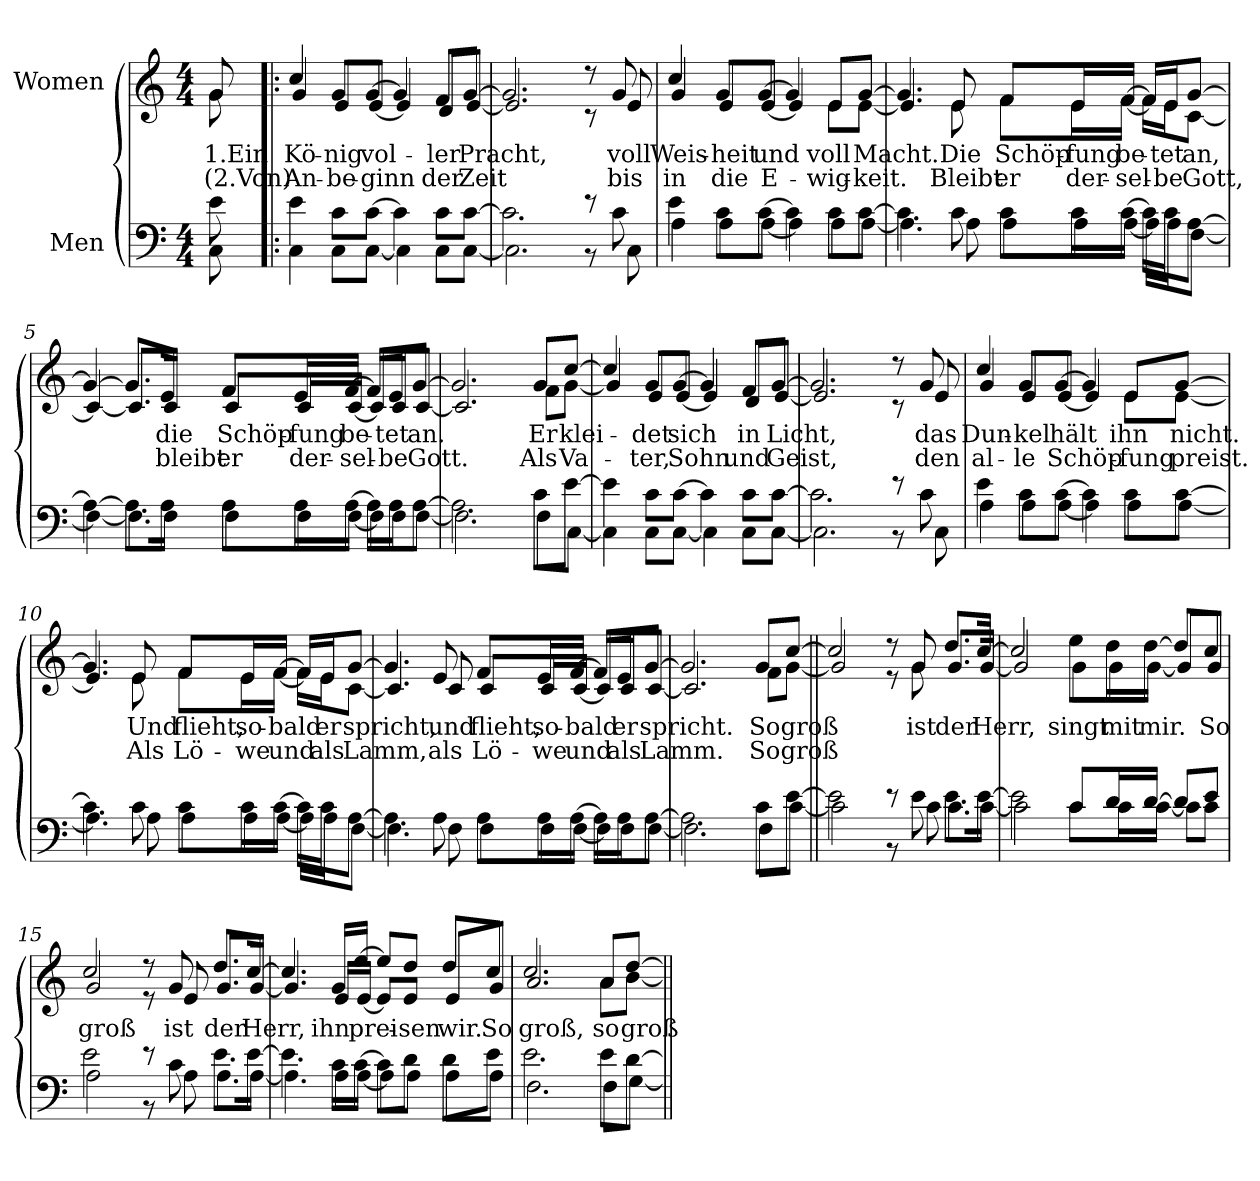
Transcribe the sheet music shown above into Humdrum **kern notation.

**kern	**kern	**text	**text
*part2	*part1	*part1	*part1
*staff2	*staff1	*staff1	*staff1
*I"Men	*I"Women	*	*
*clefF4	*clefG2	*	*
*k[]	*k[]	*	*
*C:	*C:	*	*
*M4/4	*M4/4	*	*
*MM76	*MM76	*	*
=	=	=	=
*^	*	*	*
!	!	!	!LO:LY:b	!LO:LY:b
*	*	*^	*	*
8e\	8C\	8g/	8g\	1.Ein	(2.Von)
=1!|:	=1!|:	=1!|:	=1!|:	=1!|:	=1!|:
!	!	!	!	!LO:LY:b	!LO:LY:b
4e\	4C\	4cc/	4g/	Kö-	An-
!	!	!	!	!LO:LY:b	!LO:LY:b
8c\L	8C\L	8g/L	8e/L	-nig	-be-
!	!	!	!	!LO:LY:b	!LO:LY:b
[>8c\J	[<8C\J	[>8g/J	[<8e/J	vol-	-ginn
4c\]	4C\]	4g/]	4e/]	.	.
!	!	!	!	!LO:LY:b	!LO:LY:b
8c\L	8C\L	8f/L	8d/L	-ler	der
!	!	!	!	!LO:LY:b	!LO:LY:b
[>8c\J	[<8C\J	[>8g/J	[<8e/J	Pracht,	Zeit
=2	=2	=2	=2	=2	=2
2.c\]	2.C\]	2.g/]	2.e/]	.	.
8r	8r	8r	8r	.	.
!	!	!	!	!LO:LY:b	!LO:LY:b
8c\	8C\	8g/	8e/	voll	bis
=3	=3	=3	=3	=3	=3
!	!	!	!	!LO:LY:b	!LO:LY:b
4e\	4A\	4cc/	4g/	Weis-	in
!	!	!	!	!LO:LY:b	!LO:LY:b
8c\L	8A\L	8g/L	8e/L	-heit	die
!	!	!	!	!LO:LY:b	!LO:LY:b
[>8c\J	[<8A\J	[>8g/J	[<8e/J	und	E-
4c\]	4A\]	4g/]	4e/]	.	.
!	!	!	!	!LO:LY:b	!LO:LY:b
8c\L	8A\L	8e/L	8e\L	voll	-wig-
!	!	!	!	!LO:LY:b	!LO:LY:b
[>8c\J	[<8A\J	[>8g/J	[<8e\J	Macht.	-keit.
!!LO:LB:g=z	!!
=4	=4	=4	=4	=4	=4
4.c\]	4.A\]	4.g/]	4.e/]	.	.
!	!	!	!	!LO:LY:b	!LO:LY:b
8c\	8A\	8e/	8e\	Die	Bleibt
!	!	!	!	!LO:LY:b	!LO:LY:b
8c\L	8A\L	8f/L	8f\L	Schöp-	er
!	!	!	!	!LO:LY:b	!LO:LY:b
16c\L	16A\L	16e/L	16e\L	-fung	der-
!	!	!	!	!LO:LY:b	!LO:LY:b
[>16c\JJ	[<16A\JJ	[>16f/JJ	[<16f\JJ	be-	-sel-
16c\LL]	16A\LL]	16f/LL]	16f\LL]	.	.
!	!	!	!	!LO:LY:b	!LO:LY:b
16c\J	16A\J	16e/J	16e\J	-tet	-be
!	!	!	!	!LO:LY:b	!LO:LY:b
[>8A\J	[<8F\J	[>8g/J	[<8c\J	an,	Gott,
=5	=5	=5	=5	=5	=5
4A\_>	4F\_<	4g/_>	4c/_<	.	.
8.A\L]	8.F\L]	8.g/L]	8.c/L]	.	.
!	!	!	!	!LO:LY:b	!LO:LY:b
16A\Jk	16F\Jk	16e/Jk	16c/Jk	die	bleibt
!	!	!	!	!LO:LY:b	!LO:LY:b
8A\L	8F\L	8f/L	8c/L	Schöp-	er
!	!	!	!	!LO:LY:b	!LO:LY:b
16A\L	16F\L	16e/L	16c/L	-fung	der-
!	!	!	!	!LO:LY:b	!LO:LY:b
[>16A\JJ	[<16F\JJ	[>16f/JJ	[<16c/JJ	be-	-sel-
16A\LL]	16F\LL]	16f/LL]	16c/LL]	.	.
!	!	!	!	!LO:LY:b	!LO:LY:b
16A\J	16F\J	16e/J	16c/J	-tet	-be
!	!	!	!	!LO:LY:b	!LO:LY:b
[>8A\J	[<8F\J	[>8g/J	[<8c/J	an.	Gott.
=6	=6	=6	=6	=6	=6
2.A\]	2.F\]	2.g/]	2.c/]	.	.
!	!	!	!	!LO:LY:b	!LO:LY:b
8c\L	8F\L	8g/L	8f\L	Er	Als
!	!	!	!	!LO:LY:b	!LO:LY:b
[>8e\J	[<8C\J	[>8cc/J	[<8g\J	klei-	Va-
!!LO:LB:g=z	!!
=7	=7	=7	=7	=7	=7
4e\]	4C\]	4cc/]	4g/]	.	.
!	!	!	!	!LO:LY:b	!LO:LY:b
8c\L	8C\L	8g/L	8e/L	-det	-ter,
!	!	!	!	!LO:LY:b	!LO:LY:b
[>8c\J	[<8C\J	[>8g/J	[<8e/J	sich	Sohn
4c\]	4C\]	4g/]	4e/]	.	.
!	!	!	!	!LO:LY:b	!LO:LY:b
8c\L	8C\L	8f/L	8d/L	in	und
!	!	!	!	!LO:LY:b	!LO:LY:b
[>8c\J	[<8C\J	[>8g/J	[<8e/J	Licht,	Geist,
=8	=8	=8	=8	=8	=8
2.c\]	2.C\]	2.g/]	2.e/]	.	.
8r	8r	8r	8r	.	.
!	!	!	!	!LO:LY:b	!LO:LY:b
8c\	8C\	8g/	8e/	das	den
=9	=9	=9	=9	=9	=9
!	!	!	!	!LO:LY:b	!LO:LY:b
4e\	4A\	4cc/	4g/	Dun-	al-
!	!	!	!	!LO:LY:b	!LO:LY:b
8c\L	8A\L	8g/L	8e/L	-kel	-le
!	!	!	!	!LO:LY:b	!LO:LY:b
[>8c\J	[<8A\J	[>8g/J	[<8e/J	hält	Schöp-
4c\]	4A\]	4g/]	4e/]	.	.
!	!	!	!	!LO:LY:b	!LO:LY:b
8c\L	8A\L	8e/L	8e\L	ihn	-fung
!	!	!	!	!LO:LY:b	!LO:LY:b
[>8c\J	[<8A\J	[>8g/J	[<8e\J	nicht.	preist.
!!LO:LB:g=z	!!
=10	=10	=10	=10	=10	=10
4.c\]	4.A\]	4.g/]	4.e/]	.	.
!	!	!	!	!LO:LY:b	!LO:LY:b
8c\	8A\	8e/	8e\	Und	Als
!	!	!	!	!LO:LY:b	!LO:LY:b
8c\L	8A\L	8f/L	8f\L	flieht,	Lö-
!	!	!	!	!LO:LY:b	!LO:LY:b
16c\L	16A\L	16e/L	16e\L	so-	-we
!	!	!	!	!LO:LY:b	!LO:LY:b
[>16c\JJ	[<16A\JJ	[>16f/JJ	[<16f\JJ	-bald	und
16c\LL]	16A\LL]	16f/LL]	16f\LL]	.	.
!	!	!	!	!LO:LY:b	!LO:LY:b
16c\J	16A\J	16e/J	16e\J	er	als
!	!	!	!	!LO:LY:b	!LO:LY:b
[>8A\J	[<8F\J	[>8g/J	[<8c\J	spricht,	Lamm,
=11	=11	=11	=11	=11	=11
4.A\]	4.F\]	4.g/]	4.c/]	.	.
!	!	!	!	!LO:LY:b	!LO:LY:b
8A\	8F\	8e/	8c/	und	als
!	!	!	!	!LO:LY:b	!LO:LY:b
8A\L	8F\L	8f/L	8c/L	flieht,	Lö-
!	!	!	!	!LO:LY:b	!LO:LY:b
16A\L	16F\L	16e/L	16c/L	so-	-we
!	!	!	!	!LO:LY:b	!LO:LY:b
[>16A\JJ	[<16F\JJ	[>16f/JJ	[<16c/JJ	-bald	und
16A\LL]	16F\LL]	16f/LL]	16c/LL]	.	.
!	!	!	!	!LO:LY:b	!LO:LY:b
16A\J	16F\J	16e/J	16c/J	er	als
!	!	!	!	!LO:LY:b	!LO:LY:b
[>8A\J	[<8F\J	[>8g/J	[<8c/J	spricht.	Lamm.
=12	=12	=12	=12	=12	=12
2.A\]	2.F\]	2.g/]	2.c/]	.	.
!	!	!	!	!LO:LY:b	!LO:LY:b
8c\L	8F\L	8g/L	8f\L	So	So
!	!	!	!	!LO:LY:b	!LO:LY:b
[>8e\J	[<8c\J	[>8cc/J	[<8g\J	groß	groß
!!LO:PB:g=z	!!
=13||	=13||	=13||	=13||	=13||	=13||
2e\]	2c\]	2cc/]	2g/]	.	.
8r	8r	8r	8r	.	.
!	!	!	!	!LO:LY:b	!
8e\	8c\	8g/	8g\	ist	.
!	!	!	!	!LO:LY:b	!
8.e\L	8.c\L	8.dd/L	8.g/L	der	.
!	!	!	!	!LO:LY:b	!
[>16e\Jk	[<16c\Jk	[>16cc/Jk	[<16g/Jk	Herr,	.
=14	=14	=14	=14	=14	=14
2e\]	2c\]	2cc/]	2g/]	.	.
!	!	!	!	!LO:LY:b	!
8c/L	8c\L	8ee\L	8g\L	singt	.
!	!	!	!	!LO:LY:b	!
16d/L	16c\L	16dd\L	16g\L	mit	.
!	!	!	!	!LO:LY:b	!
[>16d/JJ	[<16c\JJ	[>16dd\JJ	[<16g\JJ	mir.	.
8d/L]	8c\L]	8dd/L]	8g/L]	.	.
!	!	!	!	!LO:LY:b	!
8e/J	8c\J	8cc/J	8g/J	So	.
=15	=15	=15	=15	=15	=15
!	!	!	!	!LO:LY:b	!
2e\	2A\	2cc/	2g/	groß	.
8r	8r	8r	8r	.	.
!	!	!	!	!LO:LY:b	!
8c\	8A\	8g/	8e/	ist	.
!	!	!	!	!LO:LY:b	!
8.e\L	8.A\L	8.dd/L	8.g/L	der	.
!	!	!	!	!LO:LY:b	!
[>16e\Jk	[<16A\Jk	[>16cc/Jk	[<16g/Jk	Herr,	.
=16	=16	=16	=16	=16	=16
4.e\]	4.A\]	4.cc/]	4.g/]	.	.
!	!	!	!	!LO:LY:b	!
16c\LL	16A\LL	16g/LL	16e/LL	ihn	.
!	!	!	!	!LO:LY:b	!
[>16c\JJ	[<16A\JJ	[>16ee/JJ	[<16e/JJ	prei-	.
8c\L]	8A\L]	8ee/L]	8e/L]	.	.
!	!	!	!	!LO:LY:b	!
8d\J	8A\J	8dd/J	8e/J	-sen	.
!	!	!	!	!LO:LY:b	!
8d\L	8A\L	8dd/L	8e/L	wir.	.
!	!	!	!	!LO:LY:b	!
8e\J	8A\J	8cc/J	8g/J	So	.
!!LO:LB:g=z	!!
=17	=17	=17	=17	=17	=17
!	!	!	!	!LO:LY:b	!
2.e\	2.F\	2.cc/	2.a/	groß,	.
!	!	!	!	!LO:LY:b	!
8e\L	8F\L	8a/L	8a\L	so	.
!	!	!	!	!LO:LY:b	!
[>8d\J	[<8G\J	[>8dd/J	[<8b\J	groß	.
!	!	!	!LO:TX:a:i:rj:t=Schluss zur Coda	!	!
*v	*v	*	*	*	*
*	*v	*v	*	*
=||	=||	=||	=||
*-	*-	*-	*-
